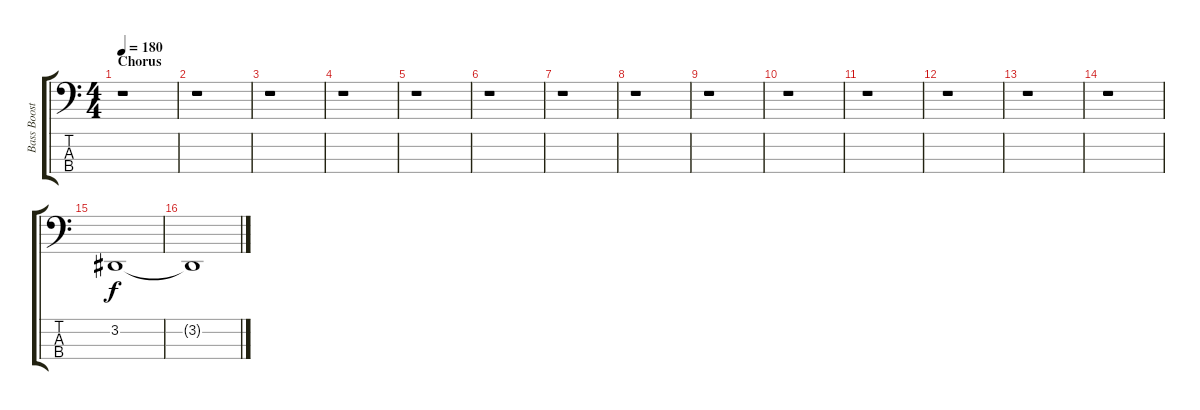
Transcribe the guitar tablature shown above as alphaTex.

\track ("Bass Boost 1" "Bass Boost") {instrument cello}
\staff {score tabs}
\tuning (F2 C2 G1 D1) {hide}
\ts (4 4)
\section ("" "Chorus")
\tempo 180
\clef f4
\ks c
r.1{dy f} |
r.1 |
r.1 |
r.1 |
r.1 |
r.1 |
r.1 |
r.1 |
r.1 |
r.1 |
r.1 |
r.1 |
r.1 |
r.1 |
3.2.1 |
3.2{t}.1
